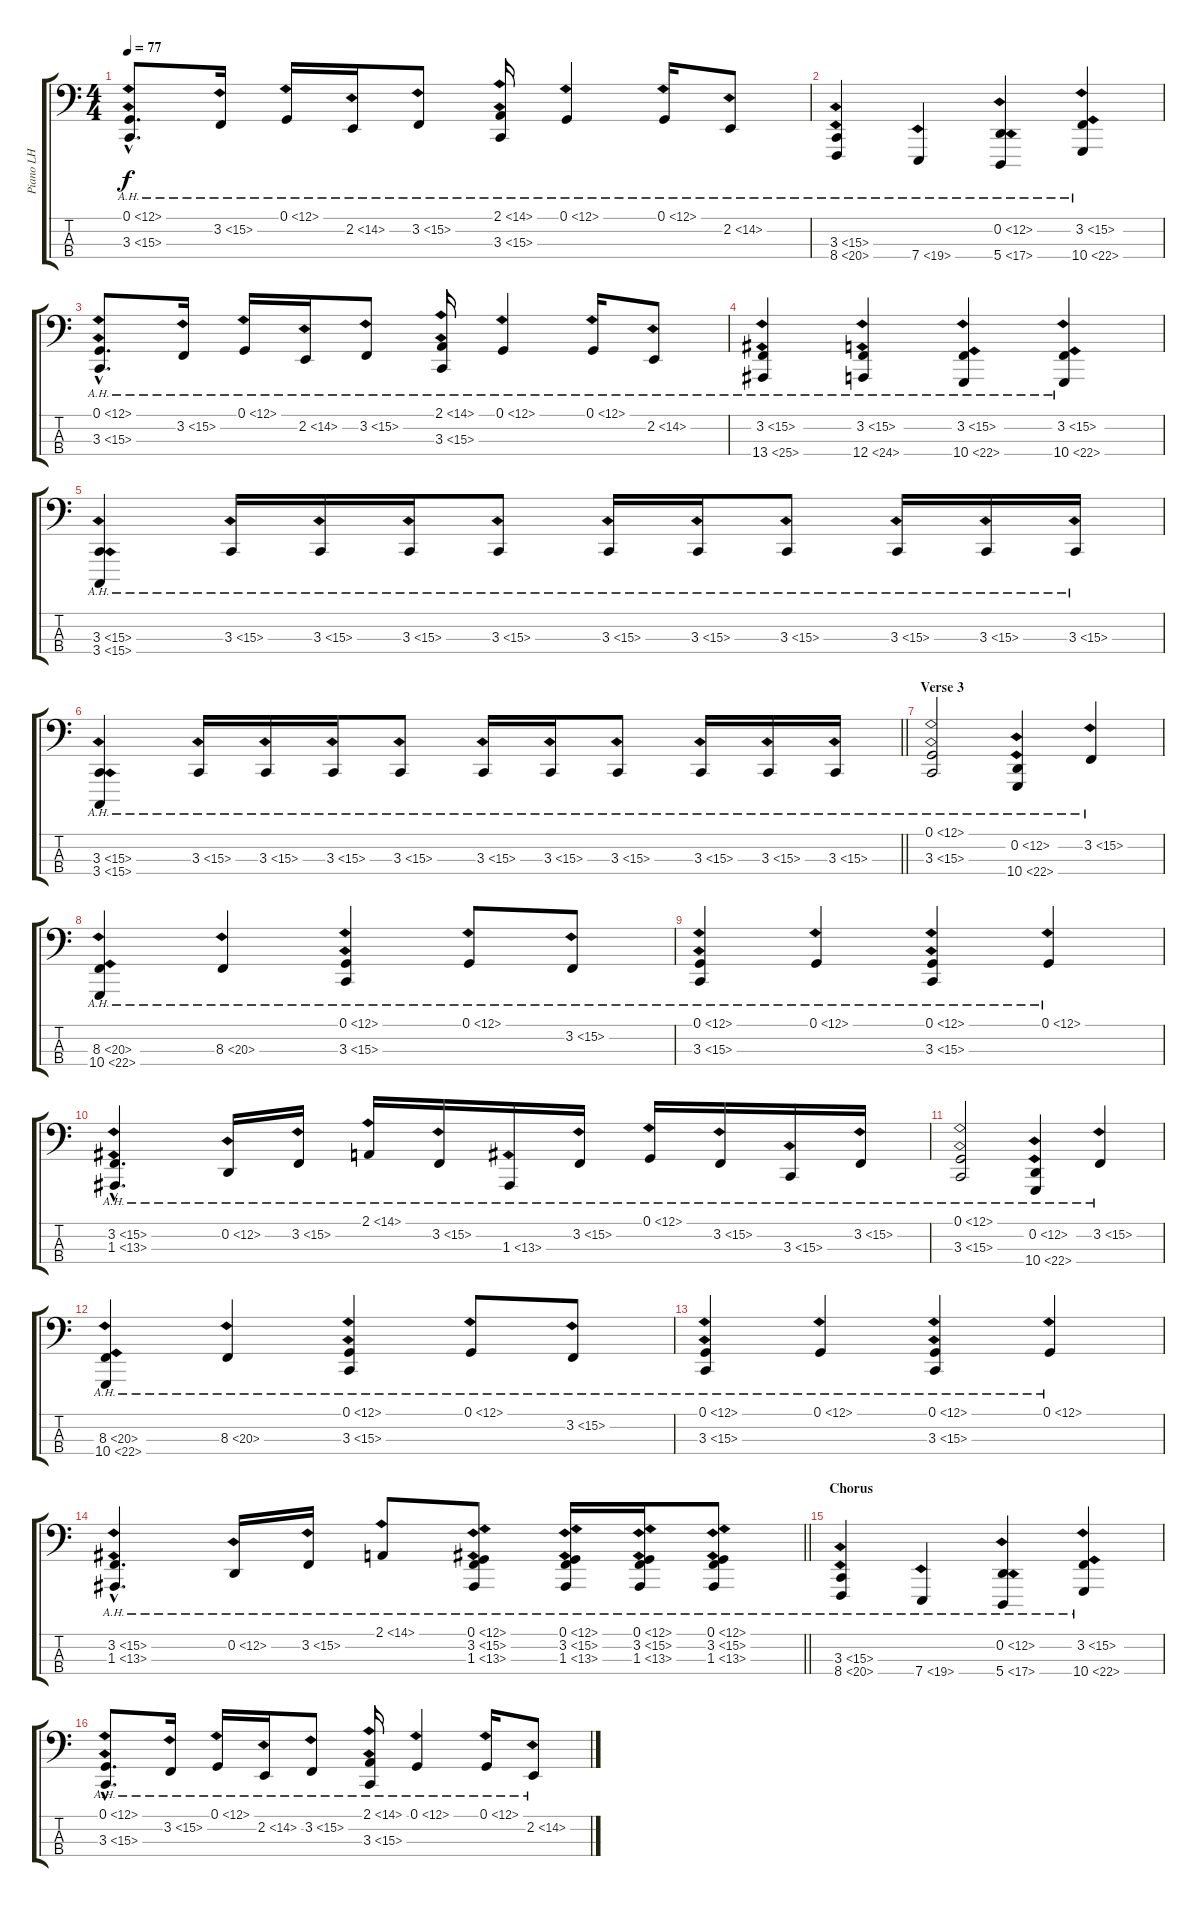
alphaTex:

\track ("Piano LH" "Piano LH") {instrument acousticgrandpiano}
\staff {score tabs}
\tuning (G2 D2 A1 A0) {hide}
\ts (4 4)
\tempo 77
\clef f4
\ks c
(0.1{ah 12 hac} 3.3{ah 12}).8{d dy f} 3.2{ah 12}.16 0.1{ah 12}.16 2.2{ah 12}.16 3.2{ah 12}.8 (2.1{ah 12} 3.3{ah 12}).16 0.1{ah 12}.4 0.1{ah 12}.16 2.2{ah 12}.8 |
(3.3{ah 12} 8.4{ah 12}).4 7.4{ah 12}.4 (0.2{ah 12} 5.4{ah 12}).4 (3.2{ah 12} 10.4{ah 12}).4 |
(0.1{ah 12 hac} 3.3{ah 12}).8{d} 3.2{ah 12}.16 0.1{ah 12}.16 2.2{ah 12}.16 3.2{ah 12}.8 (2.1{ah 12} 3.3{ah 12}).16 0.1{ah 12}.4 0.1{ah 12}.16 2.2{ah 12}.8 |
(3.2{ah 12} 13.4{ah 12}).4 (3.2{ah 12} 12.4{ah 12}).4 (3.2{ah 12} 10.4{ah 12}).4 (3.2{ah 12} 10.4{ah 12}).4 |
(3.3{ah 12} 3.4{ah 12}).4 3.3{ah 12}.16 3.3{ah 12}.16 3.3{ah 12}.16 3.3{ah 12}.8 3.3{ah 12}.16 3.3{ah 12}.16 3.3{ah 12}.8 3.3{ah 12}.16 3.3{ah 12}.16 3.3{ah 12}.16 |
\barLineRight lightlight
(3.3{ah 12} 3.4{ah 12}).4 3.3{ah 12}.16 3.3{ah 12}.16 3.3{ah 12}.16 3.3{ah 12}.8 3.3{ah 12}.16 3.3{ah 12}.16 3.3{ah 12}.8 3.3{ah 12}.16 3.3{ah 12}.16 3.3{ah 12}.16 |
\section ("" "Verse 3")
(0.1{ah 12} 3.3{ah 12}).2 (0.2{ah 12} 10.4{ah 12}).4 3.2{ah 12}.4 |
(8.3{ah 12} 10.4{ah 12}).4 8.3{ah 12}.4 (0.1{ah 12} 3.3{ah 12}).4 0.1{ah 12}.8 3.2{ah 12}.8 |
(0.1{ah 12} 3.3{ah 12}).4 0.1{ah 12}.4 (0.1{ah 12} 3.3{ah 12}).4 0.1{ah 12}.4 |
(3.2{ah 12 hac} 1.3{ah 12 hac}).4{d} 0.2{ah 12}.16 3.2{ah 12}.16 2.1{ah 12}.16 3.2{ah 12}.16 1.3{ah 12}.16 3.2{ah 12}.16 0.1{ah 12}.16 3.2{ah 12}.16 3.3{ah 12}.16 3.2{ah 12}.16 |
(0.1{ah 12} 3.3{ah 12}).2 (0.2{ah 12} 10.4{ah 12}).4 3.2{ah 12}.4 |
(8.3{ah 12} 10.4{ah 12}).4 8.3{ah 12}.4 (0.1{ah 12} 3.3{ah 12}).4 0.1{ah 12}.8 3.2{ah 12}.8 |
(0.1{ah 12} 3.3{ah 12}).4 0.1{ah 12}.4 (0.1{ah 12} 3.3{ah 12}).4 0.1{ah 12}.4 |
\barLineRight lightlight
(3.2{ah 12 hac} 1.3{ah 12 hac}).4{d} 0.2{ah 12}.16 3.2{ah 12}.16 2.1{ah 12}.8 (0.1{ah 12} 3.2{ah 12} 1.3{ah 12}).8 (0.1{ah 12} 3.2{ah 12} 1.3{ah 12}).16 (0.1{ah 12} 3.2{ah 12} 1.3{ah 12}).16 (0.1{ah 12} 3.2{ah 12} 1.3{ah 12}).8 |
\section ("" "Chorus")
(3.3{ah 12} 8.4{ah 12}).4 7.4{ah 12}.4 (0.2{ah 12} 5.4{ah 12}).4 (3.2{ah 12} 10.4{ah 12}).4 |
(0.1{ah 12 hac} 3.3{ah 12}).8{d} 3.2{ah 12}.16 0.1{ah 12}.16 2.2{ah 12}.16 3.2{ah 12}.8 (2.1{ah 12} 3.3{ah 12}).16 0.1{ah 12}.4 0.1{ah 12}.16 2.2{ah 12}.8
